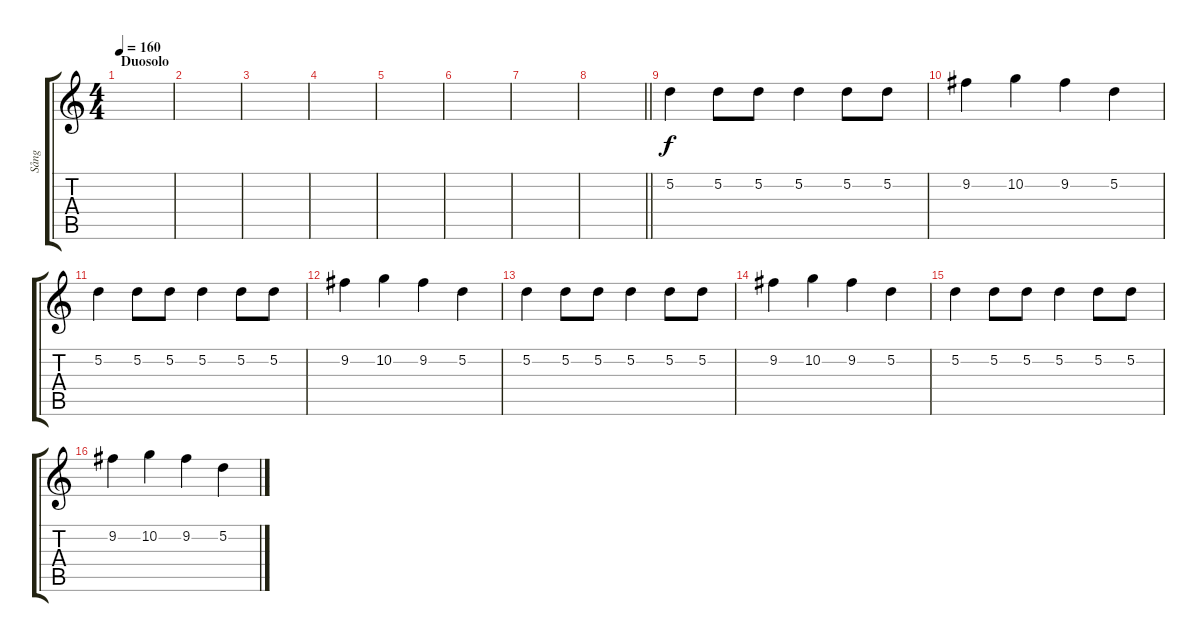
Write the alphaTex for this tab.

\track ("Sång" "Sång") {instrument acousticguitarsteel}
\staff {score tabs}
\tuning (D4 A3 F3 C3 G2 C2) {hide}
\ts (4 4)
\section ("" "Duosolo")
\tempo 160
\clef g2
\ks c
|
|
|
|
|
|
|
\barLineRight lightlight
|
5.2.4 5.2.8 5.2.8 5.2.4 5.2.8 5.2.8 |
9.2.4 10.2.4 9.2.4 5.2.4 |
5.2.4 5.2.8 5.2.8 5.2.4 5.2.8 5.2.8 |
9.2.4 10.2.4 9.2.4 5.2.4 |
5.2.4 5.2.8 5.2.8 5.2.4 5.2.8 5.2.8 |
9.2.4 10.2.4 9.2.4 5.2.4 |
5.2.4 5.2.8 5.2.8 5.2.4 5.2.8 5.2.8 |
9.2.4 10.2.4 9.2.4 5.2.4
